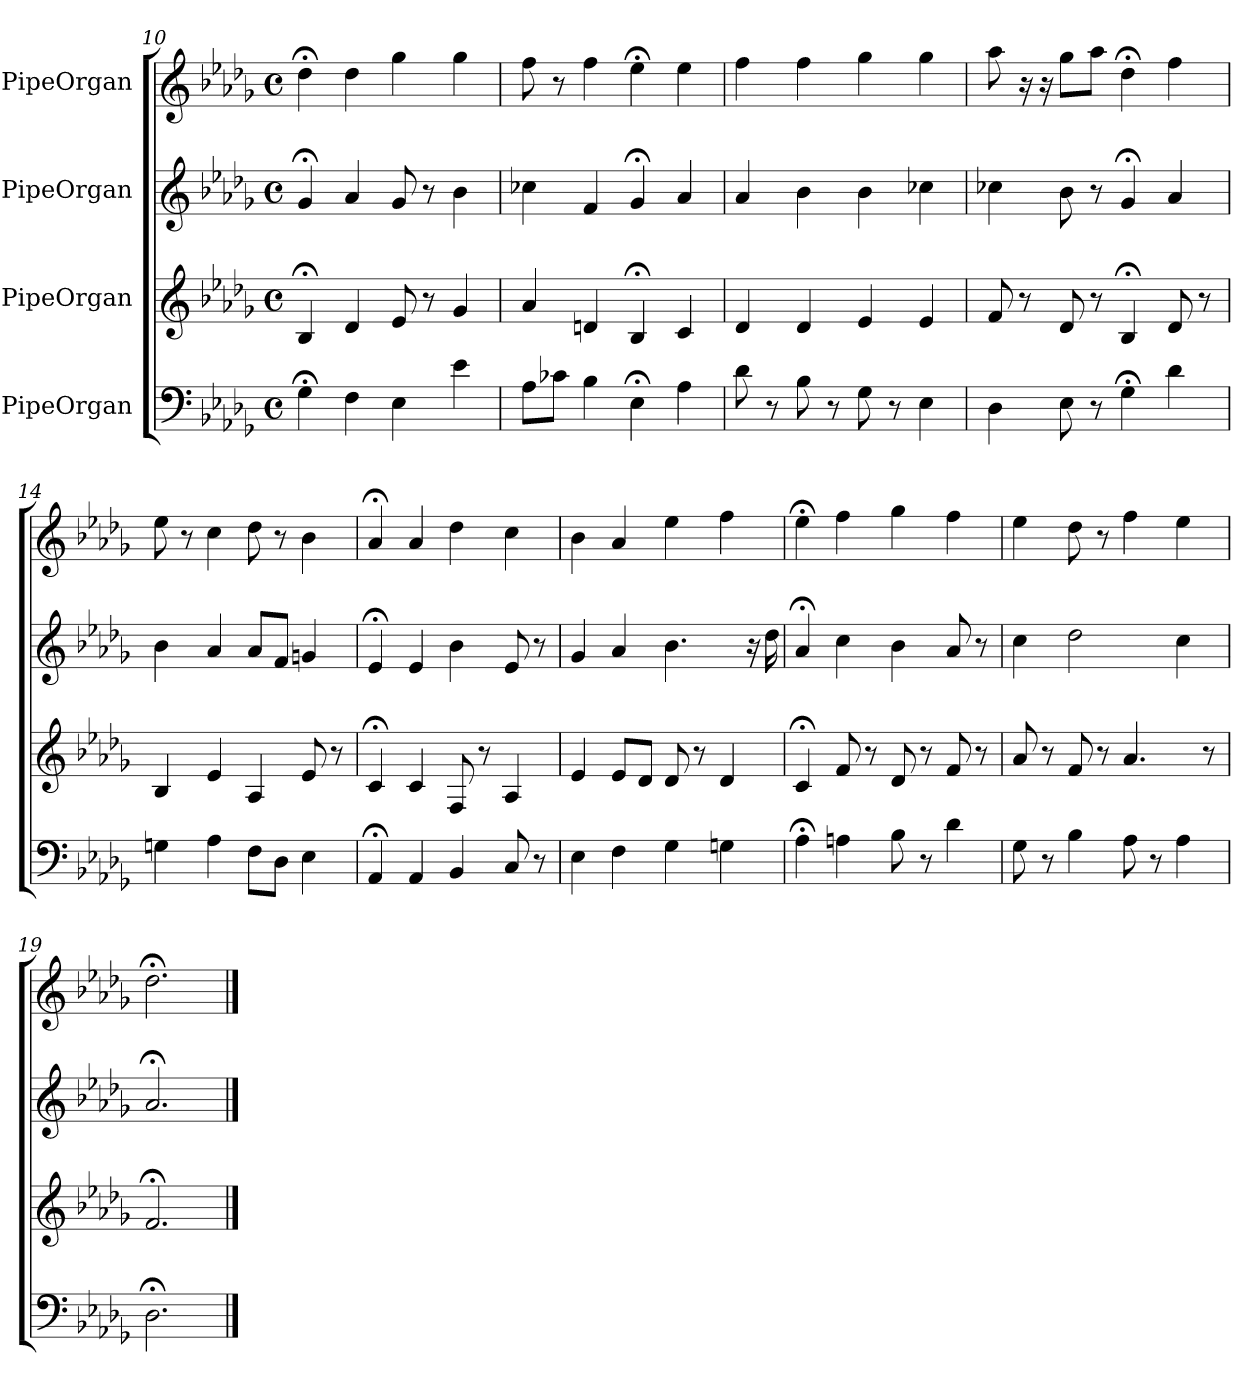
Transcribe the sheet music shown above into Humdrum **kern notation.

**kern	**kern	**kern	**kern
*part4	*part3	*part2	*part1
*staff4	*staff3	*staff2	*staff1
*I"PipeOrgan	*I"PipeOrgan	*I"PipeOrgan	*I"PipeOrgan
*k[b-e-a-d-g-]	*k[b-e-a-d-g-]	*k[b-e-a-d-g-]	*k[b-e-a-d-g-]
*D-:	*D-:	*D-:	*D-:
*M4/4	*M4/4	*M4/4	*M4/4
*met(c)	*met(c)	*met(c)	*met(c)
=10	=10	=10	=10
4G-;<	4B-;<	4g-;<	4dd-;<
4F	4d-	4a-	4dd-
4E-	8e-	8g-	4gg-
.	8r	8r	.
4e-	4g-	4b-	4gg-
=11	=11	=11	=11
8A-L	4a-	4cc-X	8ff
8c-XJ	.	.	8r
4B-	4dn	4f	4ff
4E-;<	4B-;<	4g-;<	4ee-;<
4A-	4c	4a-	4ee-
=12	=12	=12	=12
8d-	4d-	4a-	4ff
8r	.	.	.
8B-	4d-	4b-	4ff
8r	.	.	.
8G-	4e-	4b-	4gg-
8r	.	.	.
4E-	4e-	4cc-X	4gg-
=13	=13	=13	=13
4D-	8f	4cc-X	8aa-
.	8r	.	16r
.	.	.	16r
8E-	8d-	8b-	8gg-L
8r	8r	8r	8aa-J
4G-;<	4B-;<	4g-;<	4dd-;<
4d-	8d-	4a-	4ff
.	8r	.	.
=14	=14	=14	=14
4Gn	4B-	4b-	8ee-
.	.	.	8r
4A-	4e-	4a-	4cc
8FL	4A-	8a-L	8dd-
8D-J	.	8fJ	8r
4E-	8e-	4gn	4b-
.	8r	.	.
=15	=15	=15	=15
4AA-;<	4c;<	4e-;<	4a-;<
4AA-	4c	4e-	4a-
4BB-	8F	4b-	4dd-
.	8r	.	.
8C	4A-	8e-	4cc
8r	.	8r	.
=16	=16	=16	=16
4E-	4e-	4g-	4b-
4F	8e-L	4a-	4a-
.	8d-J	.	.
4G-	8d-	4.b-	4ee-
.	8r	.	.
4Gn	4d-	.	4ff
.	.	16r	.
.	.	16dd-	.
=17	=17	=17	=17
4A-;<	4c;<	4a-;<	4ee-;<
4An	8f	4cc	4ff
.	8r	.	.
8B-	8d-	4b-	4gg-
8r	8r	.	.
4d-	8f	8a-	4ff
.	8r	8r	.
=18	=18	=18	=18
8G-	8a-	4cc	4ee-
8r	8r	.	.
4B-	8f	2dd-	8dd-
.	8r	.	8r
8A-	4.a-	.	4ff
8r	.	.	.
4A-	.	4cc	4ee-
.	8r	.	.
=19	=19	=19	=19
2.D-;<	2.f;<	2.a-;<	2.dd-;<
==	==	==	==
*-	*-	*-	*-
